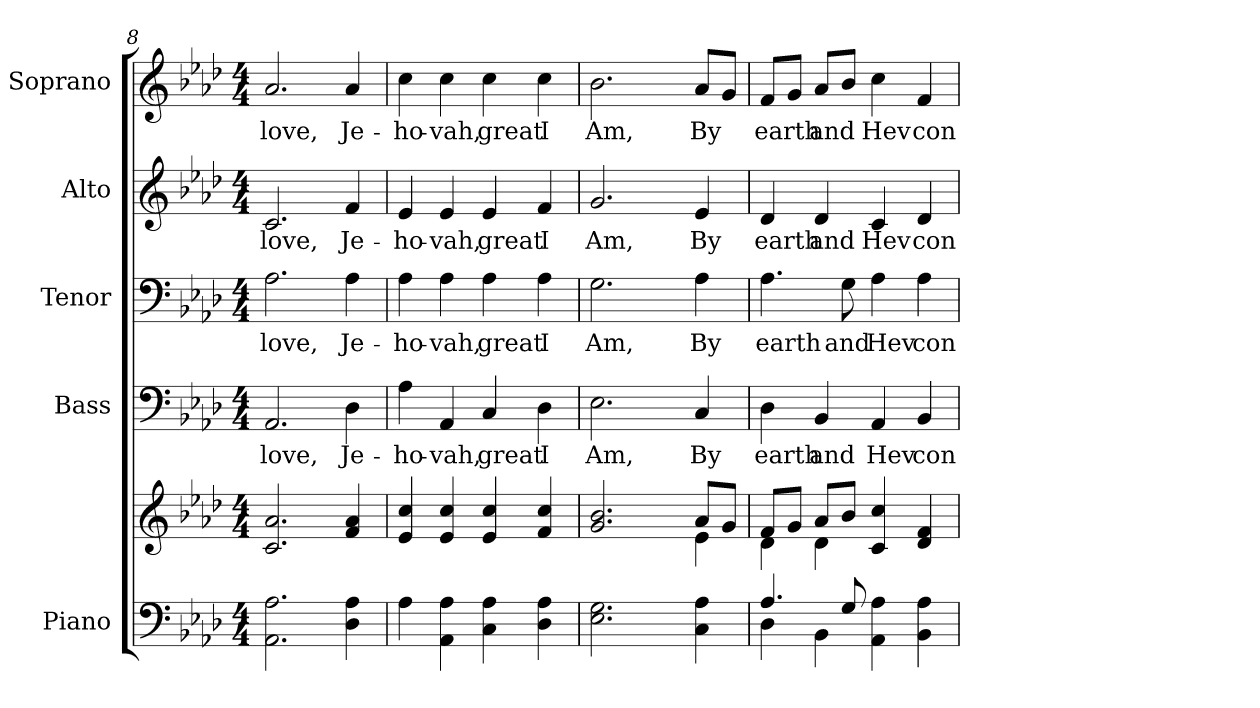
**kern	**kern	**kern	**text	**kern	**text	**kern	**text	**kern	**text
*part5	*part5	*part4	*part4	*part3	*part3	*part2	*part2	*part1	*part1
*staff6	*staff5	*staff4	*staff4	*staff3	*staff3	*staff2	*staff2	*staff1	*staff1
*I"Piano	*	*I"Bass	*	*I"Tenor	*	*I"Alto	*	*I"Soprano	*
*I'Pno.	*	*I'B.	*	*I'T.	*	*I'A.	*	*I'S.	*
*clefF4	*clefG2	*clefF4	*	*clefF4	*	*clefG2	*	*clefG2	*
*k[b-e-a-d-]	*k[b-e-a-d-]	*k[b-e-a-d-]	*	*k[b-e-a-d-]	*	*k[b-e-a-d-]	*	*k[b-e-a-d-]	*
*A-:	*A-:	*A-:	*	*A-:	*	*A-:	*	*A-:	*
*M4/4	*M4/4	*M4/4	*	*M4/4	*	*M4/4	*	*M4/4	*
=8	=8	=8	=8	=8	=8	=8	=8	=8	=8
!	!	!	!LO:LY:b:color=#000000	!	!	!	!	!	!
!	!	!	!	!	!LO:LY:b:color=#000000	!	!	!	!
!	!	!	!	!	!	!	!LO:LY:b:color=#000000	!	!
!	!	!	!	!	!	!	!	!	!LO:LY:b:color=#000000
2.AA-i\ 2.A-i	2.ci/ 2.a-i	2.AA-i/	love,	2.A-i\	love,	2.ci/	love,	2.a-i/	love,
!	!	!	!LO:LY:b:color=#000000	!	!	!	!	!	!
!	!	!	!	!	!LO:LY:b:color=#000000	!	!	!	!
!	!	!	!	!	!	!	!LO:LY:b:color=#000000	!	!
!	!	!	!	!	!	!	!	!	!LO:LY:b:color=#000000
4D-i\ 4A-i	4fi/ 4a-i	4D-i\	Je-	4A-i\	Je-	4fi/	Je-	4a-i/	Je-
!!LO:PB:g=z
=9	=9	=9	=9	=9	=9	=9	=9	=9	=9
!	!	!	!LO:LY:b:color=#000000	!	!	!	!	!	!
!	!	!	!	!	!LO:LY:b:color=#000000	!	!	!	!
!	!	!	!	!	!	!	!LO:LY:b:color=#000000	!	!
!	!	!	!	!	!	!	!	!	!LO:LY:b:color=#000000
4A-i\	4e-i/ 4cci	4A-i\	-ho-	4A-i\	-ho-	4e-i/	-ho-	4cci\	-ho-
!	!	!	!LO:LY:b:color=#000000	!	!	!	!	!	!
!	!	!	!	!	!LO:LY:b:color=#000000	!	!	!	!
!	!	!	!	!	!	!	!LO:LY:b:color=#000000	!	!
!	!	!	!	!	!	!	!	!	!LO:LY:b:color=#000000
4AA-i\ 4A-i	4e-i/ 4cci	4AA-i/	-vah,	4A-i\	-vah,	4e-i/	-vah,	4cci\	-vah,
!	!	!	!LO:LY:b:color=#000000	!	!	!	!	!	!
!	!	!	!	!	!LO:LY:b:color=#000000	!	!	!	!
!	!	!	!	!	!	!	!LO:LY:b:color=#000000	!	!
!	!	!	!	!	!	!	!	!	!LO:LY:b:color=#000000
4Ci\ 4A-i	4e-i/ 4cci	4Ci/	great	4A-i\	great	4e-i/	great	4cci\	great
!	!	!	!LO:LY:b:color=#000000	!	!	!	!	!	!
!	!	!	!	!	!LO:LY:b:color=#000000	!	!	!	!
!	!	!	!	!	!	!	!LO:LY:b:color=#000000	!	!
!	!	!	!	!	!	!	!	!	!LO:LY:b:color=#000000
4D-i\ 4A-i	4fi/ 4cci	4D-i\	I	4A-i\	I	4fi/	I	4cci\	I
=10	=10	=10	=10	=10	=10	=10	=10	=10	=10
*	*^	*	*	*	*	*	*	*	*
!	!	!	!	!LO:LY:b:color=#000000	!	!	!	!	!	!
!	!	!	!	!	!	!LO:LY:b:color=#000000	!	!	!	!
!	!	!	!	!	!	!	!	!LO:LY:b:color=#000000	!	!
!	!	!	!	!	!	!	!	!	!	!LO:LY:b:color=#000000
2.E-i\ 2.Gi	2.gi/ 2.b-i	2ryy	2.E-i\	Am,	2.Gi\	Am,	2.gi/	Am,	2.b-i\	Am,
.	.	4ryy	.	.	.	.	.	.	.	.
!	!	!	!	!LO:LY:b:color=#000000	!	!	!	!	!	!
!	!	!	!	!	!	!LO:LY:b:color=#000000	!	!	!	!
!	!	!	!	!	!	!	!	!LO:LY:b:color=#000000	!	!
!	!	!	!	!	!	!	!	!	!	!LO:LY:b:color=#000000
4Ci\ 4A-i	8a-i/L	4e-i\	4Ci/	By	4A-i\	By	4e-i/	By	8a-i/L	By
.	8gi/J	.	.	.	.	.	.	.	8gi/J	.
!!LO:PB:g=z
=11	=11	=11	=11	=11	=11	=11	=11	=11	=11	=11
*^	*	*	*	*	*	*	*	*	*	*
!	!	!	!	!	!LO:LY:b:color=#000000	!	!	!	!	!	!
!	!	!	!	!	!	!	!LO:LY:b:color=#000000	!	!	!	!
!	!	!	!	!	!	!	!	!	!LO:LY:b:color=#000000	!	!
!	!	!	!	!	!	!	!	!	!	!	!LO:LY:b:color=#000000
4.A-i/	4D-i\	8fi/L	4d-i\	4D-i\	earth	4.A-i\	earth	4d-i/	earth	8fi/L	earth
.	.	8gi/J	.	.	.	.	.	.	.	8gi/J	.
!	!	!	!	!	!LO:LY:b:color=#000000	!	!	!	!	!	!
!	!	!	!	!	!	!	!	!	!LO:LY:b:color=#000000	!	!
!	!	!	!	!	!	!	!	!	!	!	!LO:LY:b:color=#000000
.	4BB-i\	8a-i/L	4d-i\	4BB-i/	and	.	.	4d-i/	and	8a-i/L	and
!	!	!	!	!	!	!	!LO:LY:b:color=#000000	!	!	!	!
8Gi/	.	8b-i/J	.	.	.	8Gi\	and	.	.	8b-i/J	.
!	!	!	!	!	!LO:LY:b:color=#000000	!	!	!	!	!	!
!	!	!	!	!	!	!	!LO:LY:b:color=#000000	!	!	!	!
!	!	!	!	!	!	!	!	!	!LO:LY:b:color=#000000	!	!
!	!	!	!	!	!	!	!	!	!	!	!LO:LY:b:color=#000000
4AA-i\ 4A-i	2ryy	4ci/ 4cci	2ryy	4AA-i/	Hev	4A-i\	Hev	4ci/	Hev	4cci\	Hev
!	!	!	!	!	!LO:LY:b:color=#000000	!	!	!	!	!	!
!	!	!	!	!	!	!	!LO:LY:b:color=#000000	!	!	!	!
!	!	!	!	!	!	!	!	!	!LO:LY:b:color=#000000	!	!
!	!	!	!	!	!	!	!	!	!	!	!LO:LY:b:color=#000000
4BB-i\ 4A-i	.	4d-i/ 4fi	.	4BB-i/	con-	4A-i\	con-	4d-i/	con-	4fi/	con-
*v	*v	*	*	*	*	*	*	*	*	*	*
*	*v	*v	*	*	*	*	*	*	*	*
=	=	=	=	=	=	=	=	=	=
*-	*-	*-	*-	*-	*-	*-	*-	*-	*-
